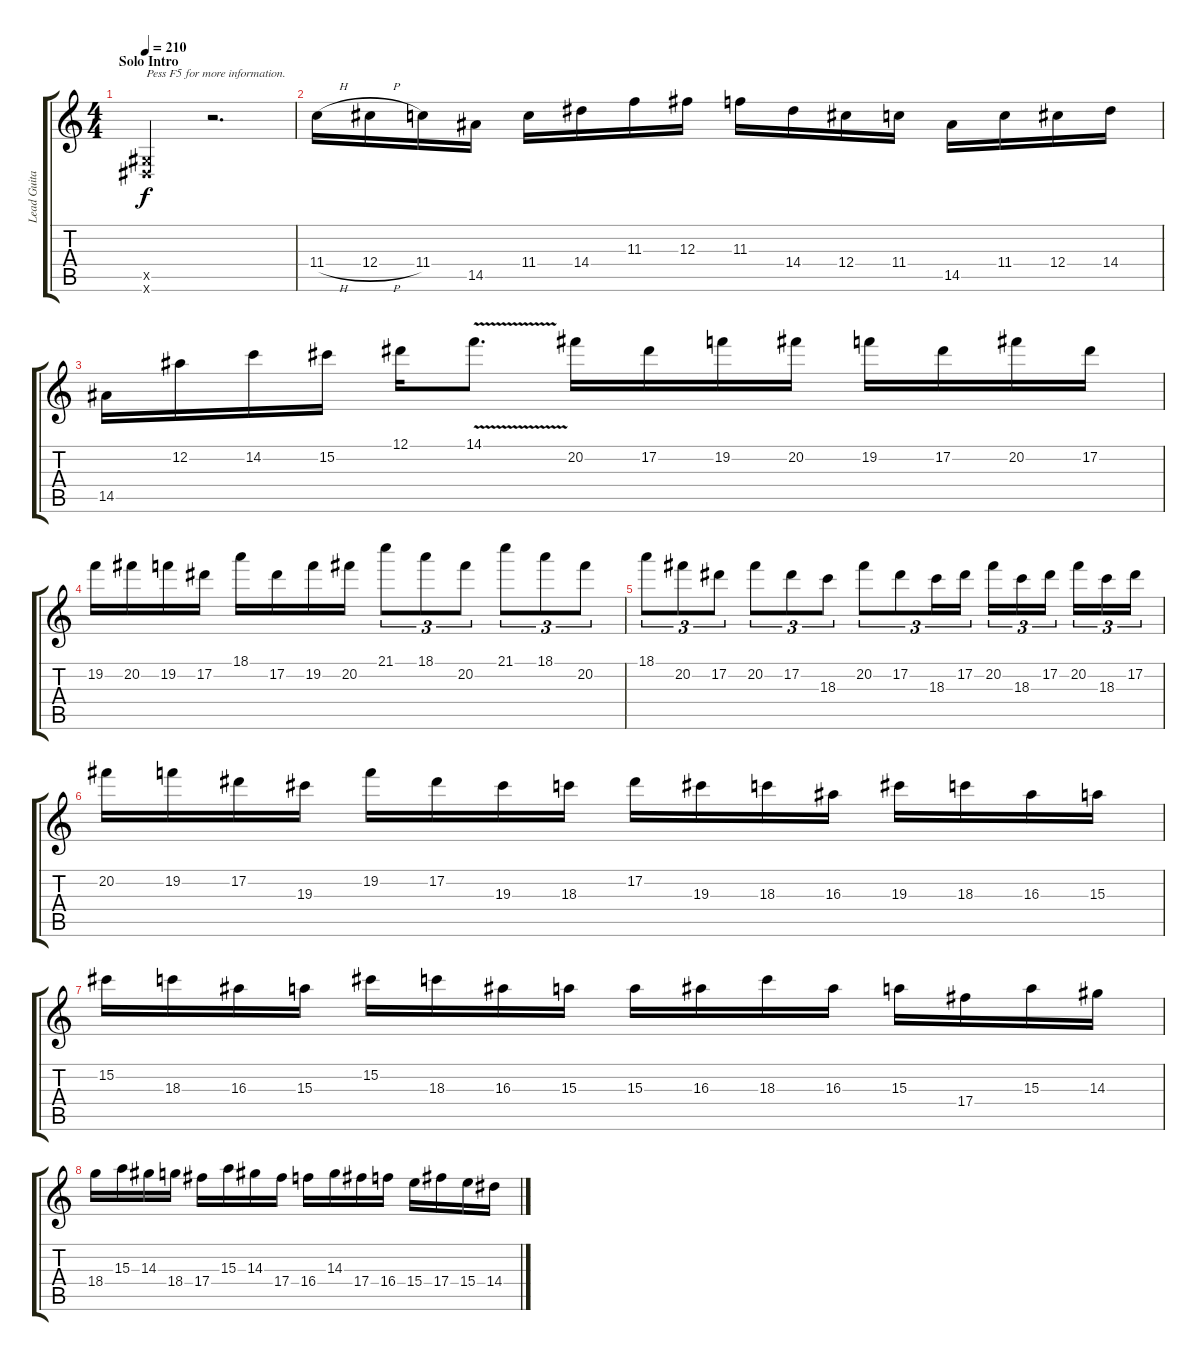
\track ("Lead Guitar I (Malmsteen)" "Lead Guita") {instrument distortionguitar}
\staff {score tabs}
\tuning (Eb4 Bb3 Gb3 Db3 Ab2 Eb2) {hide}
\ts (4 4)
\section ("" "Solo Intro")
\tempo 210
\clef g2
\ks c
(0.5{x} 0.6{x}).4{txt "Pess F5 for more information." dy f instrument distortionguitar} r.2{d} |
11.4{h}.16 12.4{h}.16 11.4.16 14.5.16 11.4.16 14.4.16 11.3.16 12.3.16 11.3.16 14.4.16 12.4.16 11.4.16 14.5.16 11.4.16 12.4.16 14.4.16 |
14.5.16 12.2.16 14.2.16 15.2.16 12.1.16 14.1{v}.8{d} 20.2.16 17.2.16 19.2.16 20.2.16 19.2.16 17.2.16 20.2.16 17.2.16 |
19.2.16 20.2.16 19.2.16 17.2.16 18.1.16 17.2.16 19.2.16 20.2.16 21.1.8{tu (3 2)} 18.1.8{tu (3 2)} 20.2.8{tu (3 2)} 21.1.8{tu (3 2)} 18.1.8{tu (3 2)} 20.2.8{tu (3 2)} |
18.1.8{tu (3 2)} 20.2.8{tu (3 2)} 17.2.8{tu (3 2)} 20.2.8{tu (3 2)} 17.2.8{tu (3 2)} 18.3.8{tu (3 2)} 20.2.8{tu (3 2)} 17.2.8{tu (3 2)} 18.3.16{tu (3 2)} 17.2.16{tu (3 2)} 20.2.16{tu (3 2)} 18.3.16{tu (3 2)} 17.2.16{tu (3 2) beam splitsecondary} 20.2.16{tu (3 2)} 18.3.16{tu (3 2)} 17.2.16{tu (3 2)} |
20.2.16 19.2.16 17.2.16 19.3.16 19.2.16 17.2.16 19.3.16 18.3.16 17.2.16 19.3.16 18.3.16 16.3.16 19.3.16 18.3.16 16.3.16 15.3.16 |
15.2.16 18.3.16 16.3.16 15.3.16 15.2.16 18.3.16 16.3.16 15.3.16 15.3.16 16.3.16 18.3.16 16.3.16 15.3.16 17.4.16 15.3.16 14.3.16 |
18.4.16 15.3.16 14.3.16 18.4.16 17.4.16 15.3.16 14.3.16 17.4.16 16.4.16 14.3.16 17.4.16 16.4.16 15.4.16 17.4.16 15.4.16 14.4.16
